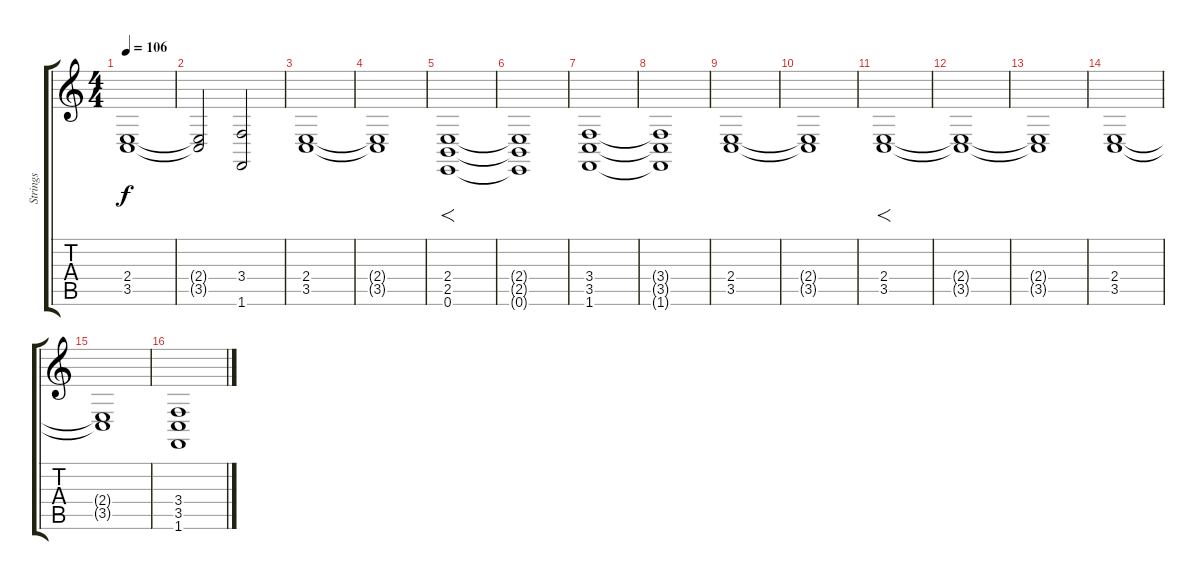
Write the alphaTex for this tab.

\track ("Strings" "Strings") {instrument stringensemble2}
\staff {score tabs}
\tuning (E4 B3 G3 D3 A2 E2) {hide}
\ts (4 4)
\tempo 106
\clef g2
\ks c
(2.4 3.5).1{dy f} |
(2.4{t} 3.5{t}).2 (3.4 1.6).2 |
(2.4 3.5).1 |
(2.4{t} 3.5{t}).1 |
(2.4 2.5 0.6).1{f} |
(2.4{t} 2.5{t} 0.6{t}).1 |
(3.4 3.5 1.6).1 |
(3.4{t} 3.5{t} 1.6{t}).1 |
(2.4 3.5).1 |
(2.4{t} 3.5{t}).1 |
(2.4 3.5).1{f} |
(2.4{t} 3.5{t}).1 |
(2.4{t} 3.5{t}).1 |
(2.4 3.5).1 |
(2.4{t} 3.5{t}).1 |
(3.4 3.5 1.6).1
